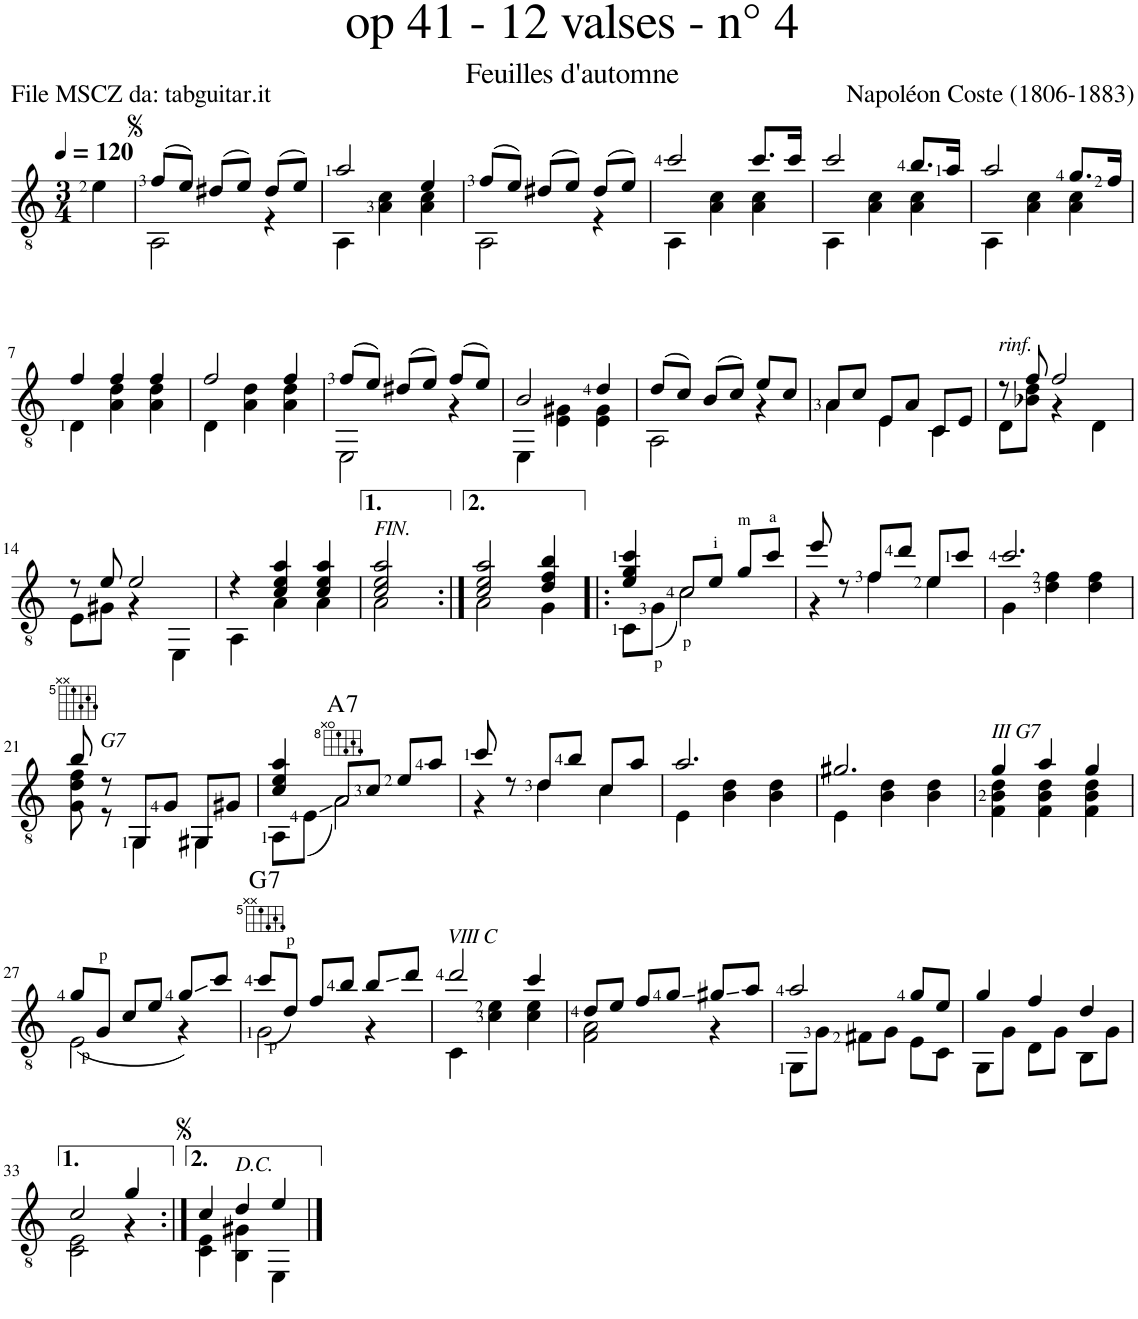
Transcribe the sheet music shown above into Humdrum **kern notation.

**kern	**harte
*part1	*part1
*staff1	*
*I"Guitar	*
*I'Guit.	*
*clefGv2	*
*k[]	*
*M3/4	*
*MM120	*
=	=
4e\	.
=1	=1
*^	*
(8f/L	2AA\	.
8e/J)	.	.
(8d#X/L	.	.
8e/J)	.	.
(8d#/L	4r	.
8e/J)	.	.
=2	=2	=2
2a/	4AA\	.
.	4A\ 4c\	.
4e/	4A\ 4c\	.
=3	=3	=3
(8f/L	2AA\	.
8e/J)	.	.
(8d#X/L	.	.
8e/J)	.	.
(8d#/L	4r	.
8e/J)	.	.
=4	=4	=4
2cc/	4AA\	.
.	4A\ 4c\	.
8.cc/L	4A\ 4c\	.
16cc/Jk	.	.
=5	=5	=5
2cc/	4AA\	.
.	4A\ 4c\	.
8.b/L	4A\ 4c\	.
16a/Jk	.	.
=6	=6	=6
2a/	4AA\	.
.	4A\ 4c\	.
8.g/L	4A\ 4c\	.
16f/Jk	.	.
!!LO:LB:g=z	!!
=7	=7	=7
4f/	4D\	.
4f/	4A\ 4d\	.
4f/	4A\ 4d\	.
=8	=8	=8
2f/	4D\	.
.	4A\ 4d\	.
4f/	4A\ 4d\	.
=9	=9	=9
(8f/L	2EE\	.
8e/J)	.	.
(8d#X/L	.	.
8e/J)	.	.
(8f/L	4r	.
8e/J)	.	.
=10	=10	=10
2B/	4EE\	.
.	4E\ 4G#X\	.
4d/	4E\ 4G#\	.
=11	=11	=11
(8d/L	2AA\	.
8c/J)	.	.
(8B/L	.	.
8c/J)	.	.
8e/L	4r	.
8c/J	.	.
=12	=12	=12
8A/L	4A\	.
8c/J	.	.
8E/L	4E\	.
8A/J	.	.
8C/L	4C\	.
8E/J	.	.
=13	=13	=13
!LO:TX:a:i:t=rinf.	!	!
8r	8D\L	.
8f/	8B-X\ 8d\J	.
2f/	4r	.
.	4D\	.
!!LO:LB:g=z	!!
=14	=14	=14
8r	8E\L	.
8e/	8G#X\J	.
2e/	4r	.
.	4EE\	.
=15	=15	=15
4r	4AA\	.
4c/ 4e/ 4a/	4A\	.
4c/ 4e/ 4a/	4A\	.
=16	=16	=16
!LO:TX:a:i:t=FIN.	!	!
2c/ 2e/ 2a/	2A\	.
=17:|!	=17:|!	=17:|!
2c/ 2e/ 2a/	2A\	.
4d/ 4f/ 4b/	4G\	.
=18!|:	=18!|:	=18!|:
4e/ 4g/ 4cc/	8C\L	.
.	(8G\J	.
!LO:N:head=open	!	!
8c/L	2c\)	.
8e/J	.	.
8g/L	.	.
8cc/J	.	.
=19	=19	=19
8ee/	4r	.
8r	.	.
8f/L	4f\	.
8dd/J	.	.
8e/L	4e\	.
8cc/J	.	.
=20	=20	=20
2.cc/	4G\	.
.	4d\ 4f\	.
.	4d\ 4f\	.
!!LO:LB:g=z	!!
=21	=21	=21
8b/	8G\ 8d\ 8f\	.
!LO:TX:a:i:t=G7	!	!
8r	8r	.
8GG/L	4GG\	.
8G/J	.	.
8GG#X/L	4GG#\	.
8G#X/J	.	.
=22	=22	=22
4c/ 4e/ 4a/	8AA\L	.
.	(8E\J	.
!LO:N:head=open	!	!LO:H:kt=7
8A/L	2A\)	A:7
8c/J	.	.
8e/L	.	.
8a/J	.	.
=23	=23	=23
8cc/	4r	.
8r	.	.
8d/L	4d\	.
8b/J	.	.
8c/L	4c\	.
8a/J	.	.
=24	=24	=24
2.a/	4E\	.
.	4B\ 4d\	.
.	4B\ 4d\	.
=25	=25	=25
2.g#X/	4E\	.
.	4B\ 4d\	.
.	4B\ 4d\	.
=26	=26	=26
!LO:TX:a:i:t=III G7	!	!
4g/	4F\ 4B\ 4d\	.
4a/	4F\ 4B\ 4d\	.
4g/	4F\ 4B\ 4d\	.
!!LO:LB:g=z	!!
=27	=27	=27
8g/L	(2E\	.
8G/J	.	.
8c/L	.	.
8e/J	.	.
8g/L	4r)	.
8cc/J	.	.
=28	=28	=28
!	!	!LO:H:kt=7
8cc/L	2G\	G:7
(8d/J	.	.
8f/L	.	.
8b/J	.	.
8b/L	4r	.
8dd/J	.	.
=29	=29	=29
!LO:TX:a:i:t=VIII C	!	!
2dd/	4C\	.
.	4c\ 4e\	.
4cc/	4c\ 4e\	.
=30	=30	=30
8d/L	2F\ 2A\	.
8e/J	.	.
8f/L	.	.
8g/J	.	.
8g#X/L	4r	.
8a/J	.	.
=31	=31	=31
2a/	8GG\L	.
.	8G\J	.
.	8F#X\L	.
.	8G\J	.
8g/L	8E\L	.
8e/J	8C\J	.
=32	=32	=32
4g/	8GG\L	.
.	8G\J	.
4f/	8D\L	.
.	8G\J	.
4d/	8BB\L	.
.	8G\J	.
!!LO:LB:g=z	!!
=33	=33	=33
2c/	2C\ 2E\	.
4g/	4r	.
=34:|!	=34:|!	=34:|!
4c/	4C\ 4E\	.
4d/	4BB\ 4G#X\	.
4e/	4EE\	.
*v	*v	*
==	==
*-	*-
